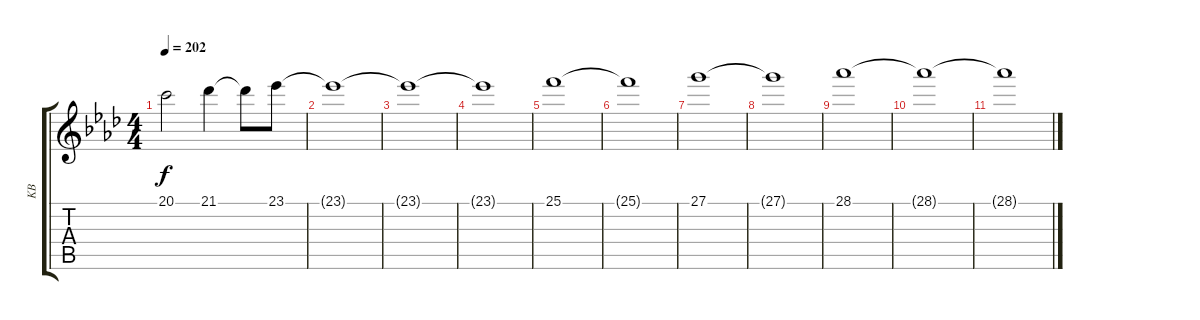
\track ("KB" "KB") {instrument fx8scifi}
\staff {score tabs}
\tuning (E4 B3 G3 D3 A2 E2) {hide}
\ts (4 4)
\tempo 202
\clef g2
\ks ab
20.1.2{dy f} 21.1.4 21.1{t}.8 23.1.8 |
23.1{t}.1 |
23.1{t}.1 |
23.1{t}.1 |
25.1.1 |
25.1{t}.1 |
27.1.1 |
27.1{t}.1 |
28.1.1 |
28.1{t}.1 |
28.1{t}.1
